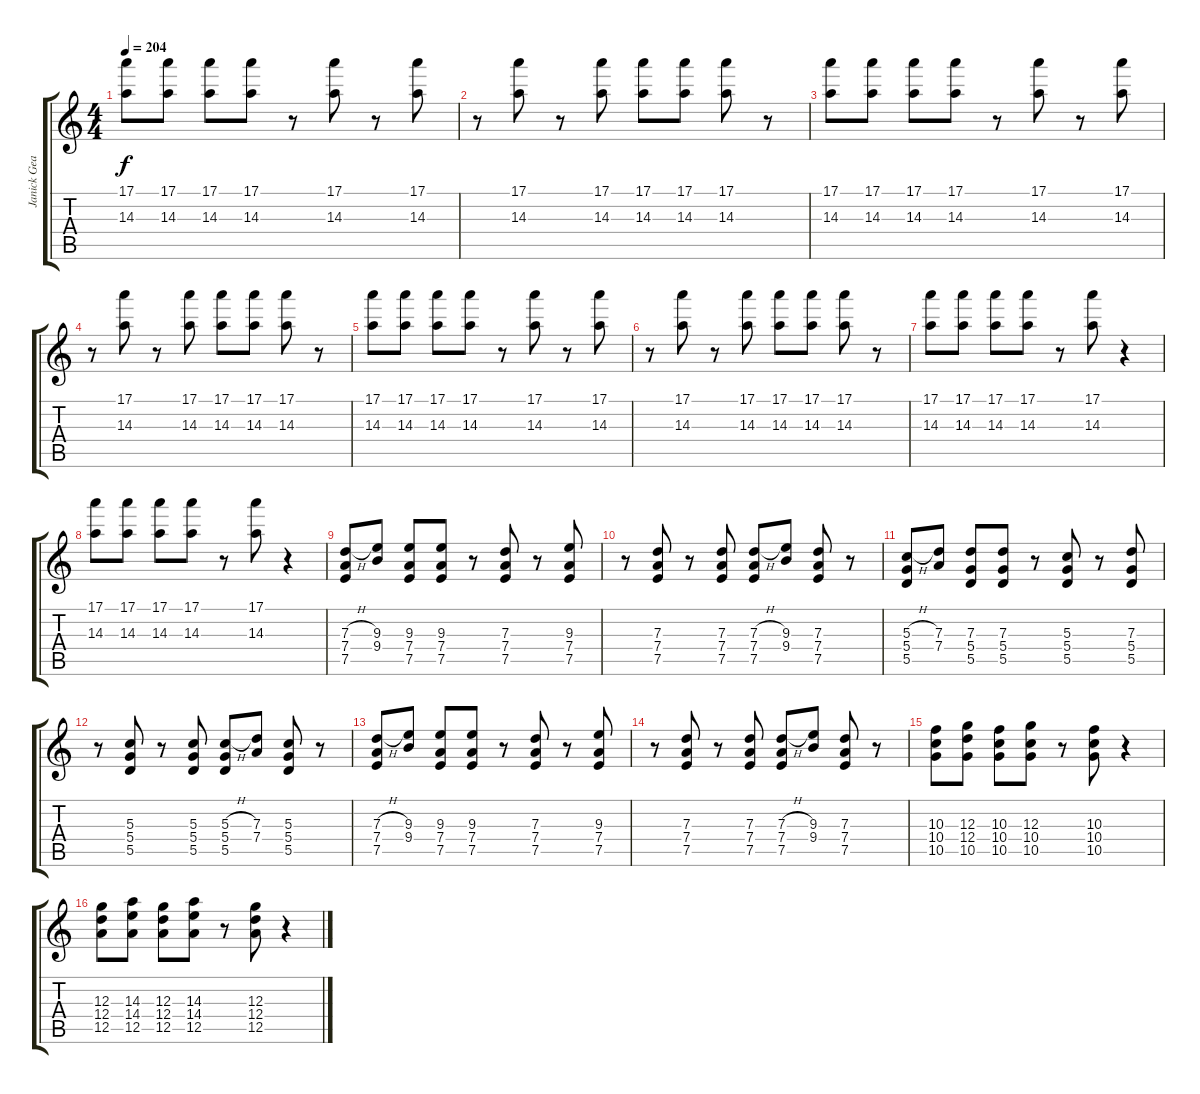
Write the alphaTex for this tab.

\track ("Janick Gears (Distortion Guitar)" "Janick Gea") {instrument distortionguitar}
\staff {score tabs}
\tuning (E4 B3 G3 D3 A2 E2) {hide}
\ts (4 4)
\tempo 204
\clef g2
\ks c
(17.1 14.3).8{dy f} (17.1 14.3).8 (17.1 14.3).8 (17.1 14.3).8 r.8 (17.1 14.3).8 r.8 (17.1 14.3).8 |
r.8 (17.1 14.3).8 r.8 (17.1 14.3).8 (17.1 14.3).8 (17.1 14.3).8 (17.1 14.3).8 r.8 |
(17.1 14.3).8 (17.1 14.3).8 (17.1 14.3).8 (17.1 14.3).8 r.8 (17.1 14.3).8 r.8 (17.1 14.3).8 |
r.8 (17.1 14.3).8 r.8 (17.1 14.3).8 (17.1 14.3).8 (17.1 14.3).8 (17.1 14.3).8 r.8 |
(17.1 14.3).8 (17.1 14.3).8 (17.1 14.3).8 (17.1 14.3).8 r.8 (17.1 14.3).8 r.8 (17.1 14.3).8 |
r.8 (17.1 14.3).8 r.8 (17.1 14.3).8 (17.1 14.3).8 (17.1 14.3).8 (17.1 14.3).8 r.8 |
(17.1 14.3).8 (17.1 14.3).8 (17.1 14.3).8 (17.1 14.3).8 r.8 (17.1 14.3).8 r.4 |
(17.1 14.3).8 (17.1 14.3).8 (17.1 14.3).8 (17.1 14.3).8 r.8 (17.1 14.3).8 r.4 |
(7.3{h} 7.4 7.5).8 (9.3 9.4).8 (9.3 7.4 7.5).8 (9.3 7.4 7.5).8 r.8 (7.3 7.4 7.5).8 r.8 (9.3 7.4 7.5).8 |
r.8 (7.3 7.4 7.5).8 r.8 (7.3 7.4 7.5).8 (7.3{h} 7.4 7.5).8 (9.3 9.4).8 (7.3 7.4 7.5).8 r.8 |
(5.3{h} 5.4 5.5).8 (7.3 7.4).8 (7.3 5.4 5.5).8 (7.3 5.4 5.5).8 r.8 (5.3 5.4 5.5).8 r.8 (7.3 5.4 5.5).8 |
r.8 (5.3 5.4 5.5).8 r.8 (5.3 5.4 5.5).8 (5.3{h} 5.4 5.5).8 (7.3 7.4).8 (5.3 5.4 5.5).8 r.8 |
(7.3{h} 7.4 7.5).8 (9.3 9.4).8 (9.3 7.4 7.5).8 (9.3 7.4 7.5).8 r.8 (7.3 7.4 7.5).8 r.8 (9.3 7.4 7.5).8 |
r.8 (7.3 7.4 7.5).8 r.8 (7.3 7.4 7.5).8 (7.3{h} 7.4 7.5).8 (9.3 9.4).8 (7.3 7.4 7.5).8 r.8 |
(10.3 10.4 10.5).8 (12.3 12.4 10.5).8 (10.3 10.4 10.5).8 (12.3 10.4 10.5).8 r.8 (10.3 10.4 10.5).8 r.4 |
(12.3 12.4 12.5).8 (14.3 14.4 12.5).8 (12.3 12.4 12.5).8 (14.3 14.4 12.5).8 r.8 (12.3 12.4 12.5).8 r.4
